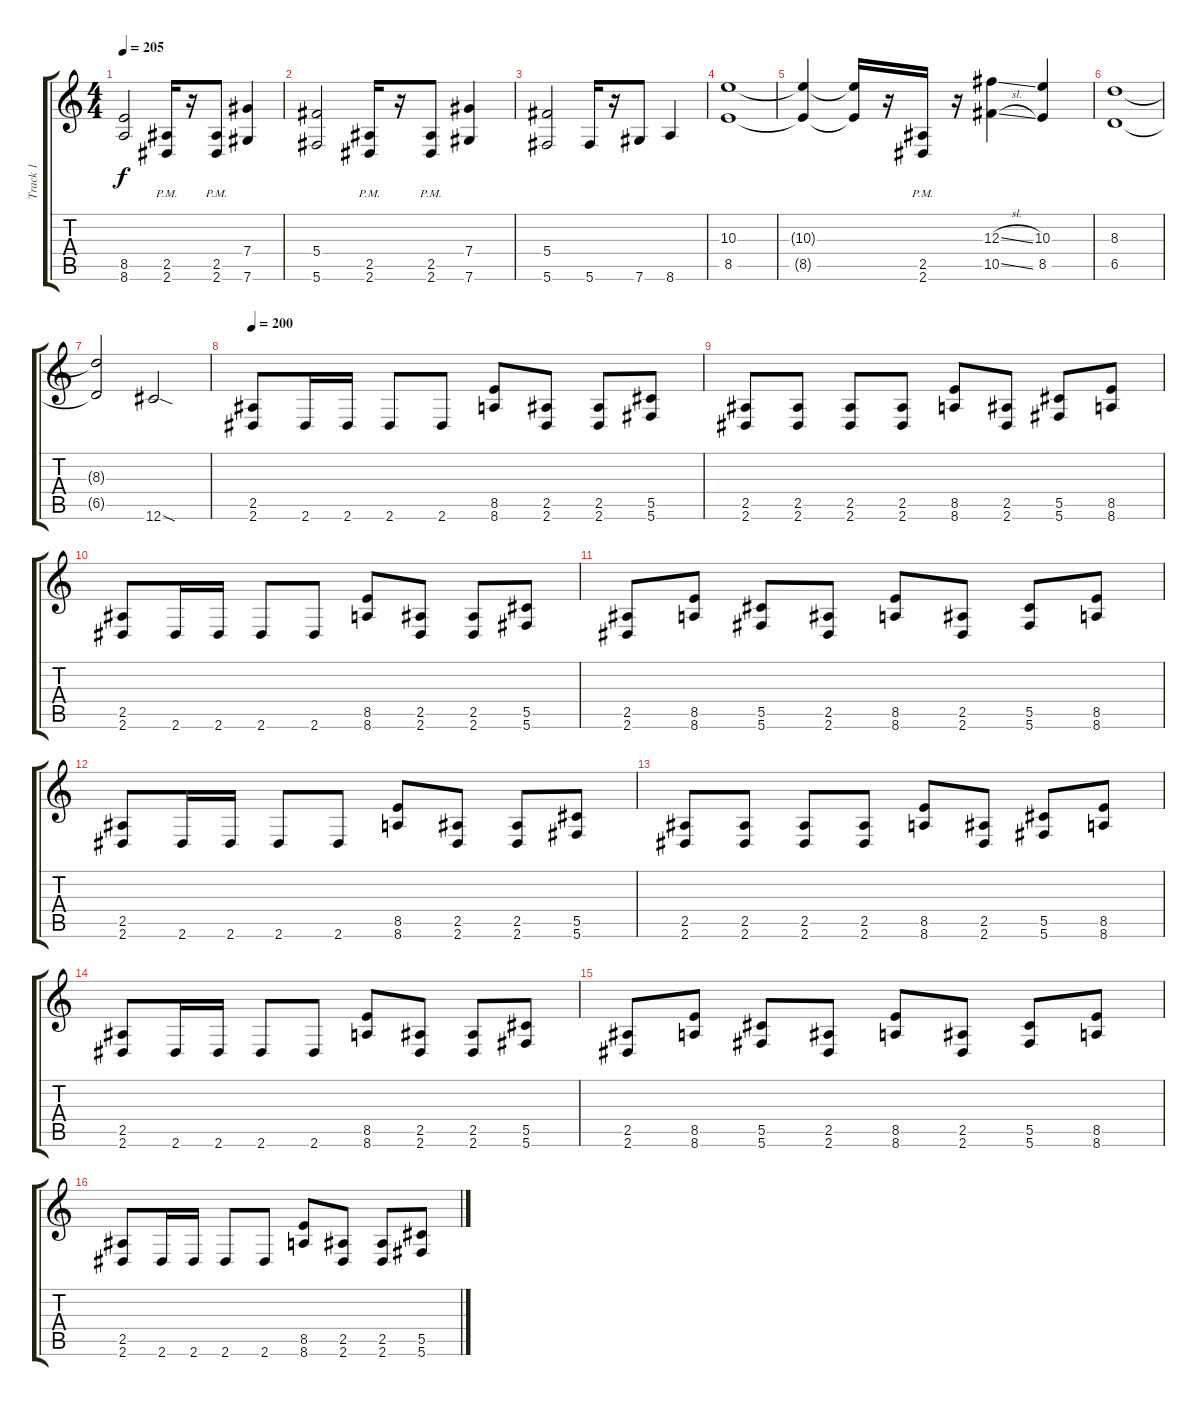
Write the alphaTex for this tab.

\track ("Track 1" "Track 1") {instrument distortionguitar}
\staff {score tabs}
\tuning (Eb4 Bb3 Gb3 Db3 Ab2 Db2) {hide}
\ts (4 4)
\tempo 205
\clef g2
\ks c
(8.5{t} 8.6{t}).2{dy f} (2.5{pm} 2.6{pm}).16 r.16 (2.5{pm} 2.6{pm}).8 (7.4 7.6).4 |
(5.4 5.6).2 (2.5{pm} 2.6{pm}).16 r.16 (2.5{pm} 2.6{pm}).8 (7.4 7.6).4 |
(5.4 5.6).2 5.6.16 r.16 7.6.8 8.6.4 |
(10.3 8.5).1 |
(10.3{t} 8.5{t}).4 (10.3{t} 8.5{t}).16 r.16 (2.5{pm} 2.6{pm}).16 r.16 (12.3{sl} 10.5{sl}).4 (10.3 8.5).4 |
(8.3 6.5).1 |
(8.3{t} 6.5{t}).2 12.6{sod}.2 |
\tempo 200
(2.5 2.6).8 2.6.16 2.6.16 2.6.8 2.6.8 (8.5 8.6).8 (2.5 2.6).8 (2.5 2.6).8 (5.5 5.6).8 |
(2.5 2.6).8 (2.5 2.6).8 (2.5 2.6).8 (2.5 2.6).8 (8.5 8.6).8 (2.5 2.6).8 (5.5 5.6).8 (8.5 8.6).8 |
(2.5 2.6).8 2.6.16 2.6.16 2.6.8 2.6.8 (8.5 8.6).8 (2.5 2.6).8 (2.5 2.6).8 (5.5 5.6).8 |
(2.5 2.6).8 (8.5 8.6).8 (5.5 5.6).8 (2.5 2.6).8 (8.5 8.6).8 (2.5 2.6).8 (5.5 5.6).8 (8.5 8.6).8 |
(2.5 2.6).8 2.6.16 2.6.16 2.6.8 2.6.8 (8.5 8.6).8 (2.5 2.6).8 (2.5 2.6).8 (5.5 5.6).8 |
(2.5 2.6).8 (2.5 2.6).8 (2.5 2.6).8 (2.5 2.6).8 (8.5 8.6).8 (2.5 2.6).8 (5.5 5.6).8 (8.5 8.6).8 |
(2.5 2.6).8 2.6.16 2.6.16 2.6.8 2.6.8 (8.5 8.6).8 (2.5 2.6).8 (2.5 2.6).8 (5.5 5.6).8 |
(2.5 2.6).8 (8.5 8.6).8 (5.5 5.6).8 (2.5 2.6).8 (8.5 8.6).8 (2.5 2.6).8 (5.5 5.6).8 (8.5 8.6).8 |
(2.5 2.6).8 2.6.16 2.6.16 2.6.8 2.6.8 (8.5 8.6).8 (2.5 2.6).8 (2.5 2.6).8 (5.5 5.6).8
